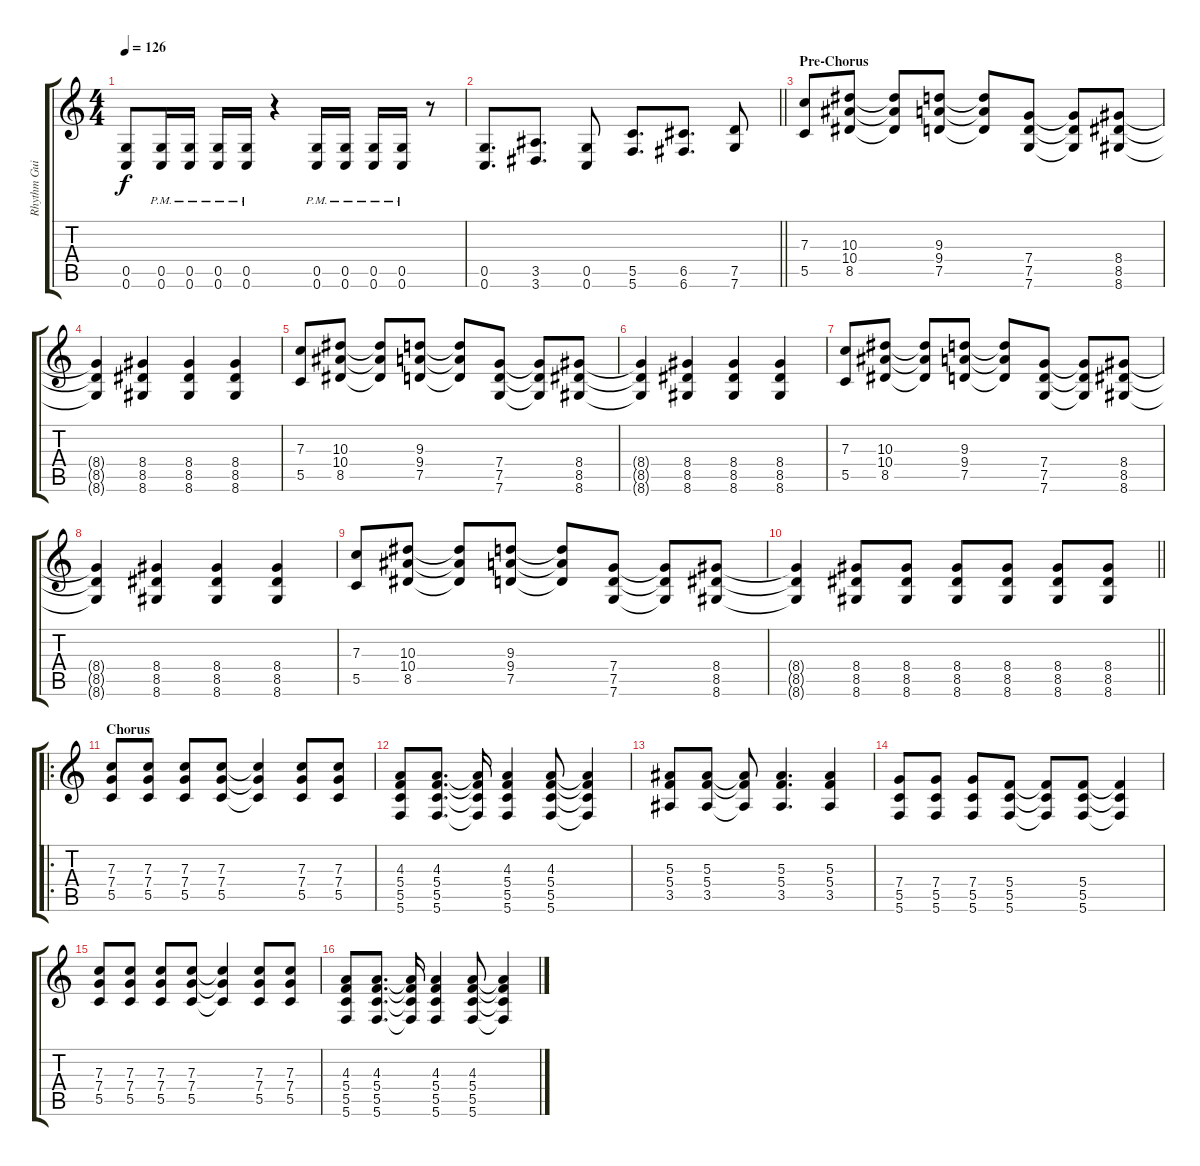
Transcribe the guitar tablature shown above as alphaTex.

\track ("Rhythm Guitar (elec. w/dist.) " "Rhythm Gui") {instrument distortionguitar}
\staff {score tabs}
\tuning (D4 A3 F3 C3 G2 C2) {hide}
\ts (4 4)
\tempo 126
\clef g2
\ks c
(0.5 0.6).8{dy f} (0.5{pm} 0.6{pm}).16 (0.5{pm} 0.6{pm}).16 (0.5{pm} 0.6{pm}).16 (0.5{pm} 0.6{pm}).16 r.4 (0.5{pm} 0.6).16 (0.5{pm} 0.6).16 (0.5{pm} 0.6).16 (0.5{pm} 0.6{pm}).16 r.8 |
\barLineRight lightlight
(0.5 0.6).8{d} (3.5 3.6).8{d} (0.5 0.6).8 (5.5 5.6).8{d} (6.5 6.6).8{d} (7.5 7.6).8 |
\section ("" "Pre-Chorus")
(7.3 5.5).8 (10.3 10.4 8.5).8 (10.3{t} 10.4{t} 8.5{t}).8 (9.3 9.4 7.5).8 (9.3{t} 9.4{t} 7.5{t}).8 (7.4 7.5 7.6).8 (7.4{t} 7.5{t} 7.6{t}).8 (8.4 8.5 8.6).8 |
(8.4{t} 8.5{t} 8.6{t}).4 (8.4 8.5 8.6).4 (8.4 8.5 8.6).4 (8.4 8.5 8.6).4 |
(7.3 5.5).8 (10.3 10.4 8.5).8 (10.3{t} 10.4{t} 8.5{t}).8 (9.3 9.4 7.5).8 (9.3{t} 9.4{t} 7.5{t}).8 (7.4 7.5 7.6).8 (7.4{t} 7.5{t} 7.6{t}).8 (8.4 8.5 8.6).8 |
(8.4{t} 8.5{t} 8.6{t}).4 (8.4 8.5 8.6).4 (8.4 8.5 8.6).4 (8.4 8.5 8.6).4 |
(7.3 5.5).8 (10.3 10.4 8.5).8 (10.3{t} 10.4{t} 8.5{t}).8 (9.3 9.4 7.5).8 (9.3{t} 9.4{t} 7.5{t}).8 (7.4 7.5 7.6).8 (7.4{t} 7.5{t} 7.6{t}).8 (8.4 8.5 8.6).8 |
(8.4{t} 8.5{t} 8.6{t}).4 (8.4 8.5 8.6).4 (8.4 8.5 8.6).4 (8.4 8.5 8.6).4 |
(7.3 5.5).8 (10.3 10.4 8.5).8 (10.3{t} 10.4{t} 8.5{t}).8 (9.3 9.4 7.5).8 (9.3{t} 9.4{t} 7.5{t}).8 (7.4 7.5 7.6).8 (7.4{t} 7.5{t} 7.6{t}).8 (8.4 8.5 8.6).8 |
\barLineRight lightlight
(8.4{t} 8.5{t} 8.6{t}).4 (8.4 8.5 8.6).8 (8.4 8.5 8.6).8 (8.4 8.5 8.6).8 (8.4 8.5 8.6).8 (8.4 8.5 8.6).8 (8.4 8.5 8.6).8 |
\ro
\section ("" "Chorus")
(7.3 7.4 5.5).8 (7.3 7.4 5.5).8 (7.3 7.4 5.5).8 (7.3 7.4 5.5).8 (7.3{t} 7.4{t} 5.5{t}).4 (7.3 7.4 5.5).8 (7.3 7.4 5.5).8 |
(4.3 5.4 5.5 5.6).8 (4.3 5.4 5.5 5.6).8{d} (4.3{t} 5.4{t} 5.5{t} 5.6{t}).16 (4.3 5.4 5.5 5.6).4 (4.3 5.4 5.5 5.6).8 (4.3{t} 5.4{t} 5.5{t} 5.6{t}).4 |
(5.3 5.4 3.5).8 (5.3 5.4 3.5).8 (5.3{t} 5.4{t} 3.5{t}).8 (5.3 5.4 3.5).4{d} (5.3 5.4 3.5).4 |
(7.4 5.5 5.6).8 (7.4 5.5 5.6).8 (7.4 5.5 5.6).8 (5.4 5.5 5.6).8 (5.4{t} 5.5{t} 5.6{t}).8 (5.4 5.5 5.6).8 (5.4{t} 5.5{t} 5.6{t}).4 |
(7.3 7.4 5.5).8 (7.3 7.4 5.5).8 (7.3 7.4 5.5).8 (7.3 7.4 5.5).8 (7.3{t} 7.4{t} 5.5{t}).4 (7.3 7.4 5.5).8 (7.3 7.4 5.5).8 |
(4.3 5.4 5.5 5.6).8 (4.3 5.4 5.5 5.6).8{d} (4.3{t} 5.4{t} 5.5{t} 5.6{t}).16 (4.3 5.4 5.5 5.6).4 (4.3 5.4 5.5 5.6).8 (4.3{t} 5.4{t} 5.5{t} 5.6{t}).4
